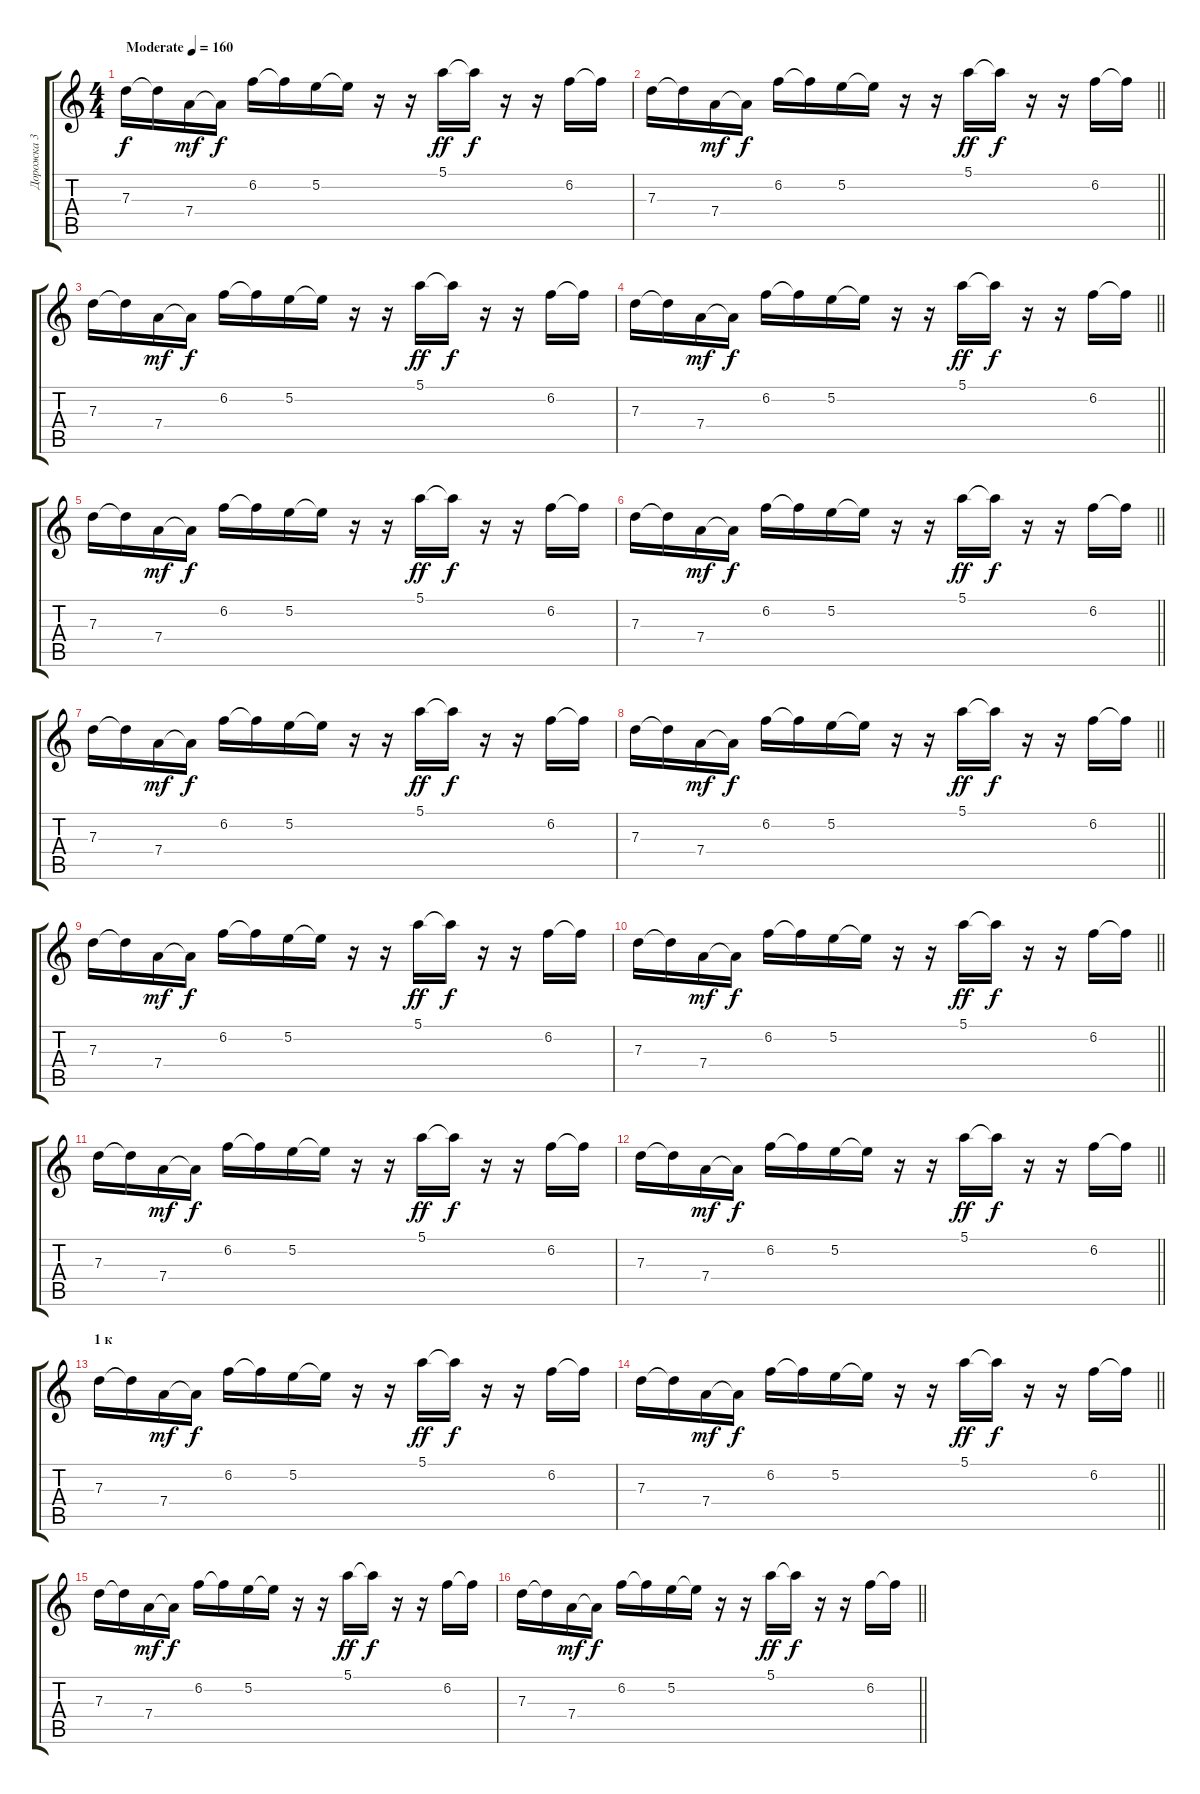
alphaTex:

\track ("Дорожка 3" "Дорожка 3") {instrument electricguitarmuted}
\staff {score tabs}
\tuning (E4 B3 G3 D3 A2 E2) {hide}
\ts (4 4)
\tempo (160 "Moderate")
\clef g2
\ks c
7.3.16{dy f instrument electricguitarmuted} 7.3{t}.16 7.4.16{dy mf} 7.4{t}.16{dy f} 6.2.16 6.2{t}.16 5.2.16 5.2{t}.16 r.16 r.16 5.1.16{dy ff} 5.1{t}.16{dy f} r.16 r.16 6.2.16 6.2{t}.16 |
\barLineRight lightlight
7.3.16 7.3{t}.16 7.4.16{dy mf} 7.4{t}.16{dy f} 6.2.16 6.2{t}.16 5.2.16 5.2{t}.16 r.16 r.16 5.1.16{dy ff} 5.1{t}.16{dy f} r.16 r.16 6.2.16 6.2{t}.16 |
7.3.16 7.3{t}.16 7.4.16{dy mf} 7.4{t}.16{dy f} 6.2.16 6.2{t}.16 5.2.16 5.2{t}.16 r.16 r.16 5.1.16{dy ff} 5.1{t}.16{dy f} r.16 r.16 6.2.16 6.2{t}.16 |
\barLineRight lightlight
7.3.16 7.3{t}.16 7.4.16{dy mf} 7.4{t}.16{dy f} 6.2.16 6.2{t}.16 5.2.16 5.2{t}.16 r.16 r.16 5.1.16{dy ff} 5.1{t}.16{dy f} r.16 r.16 6.2.16 6.2{t}.16 |
7.3.16 7.3{t}.16 7.4.16{dy mf} 7.4{t}.16{dy f} 6.2.16 6.2{t}.16 5.2.16 5.2{t}.16 r.16 r.16 5.1.16{dy ff} 5.1{t}.16{dy f} r.16 r.16 6.2.16 6.2{t}.16 |
\barLineRight lightlight
7.3.16 7.3{t}.16 7.4.16{dy mf} 7.4{t}.16{dy f} 6.2.16 6.2{t}.16 5.2.16 5.2{t}.16 r.16 r.16 5.1.16{dy ff} 5.1{t}.16{dy f} r.16 r.16 6.2.16 6.2{t}.16 |
7.3.16 7.3{t}.16 7.4.16{dy mf} 7.4{t}.16{dy f} 6.2.16 6.2{t}.16 5.2.16 5.2{t}.16 r.16 r.16 5.1.16{dy ff} 5.1{t}.16{dy f} r.16 r.16 6.2.16 6.2{t}.16 |
\barLineRight lightlight
7.3.16 7.3{t}.16 7.4.16{dy mf} 7.4{t}.16{dy f} 6.2.16 6.2{t}.16 5.2.16 5.2{t}.16 r.16 r.16 5.1.16{dy ff} 5.1{t}.16{dy f} r.16 r.16 6.2.16 6.2{t}.16 |
7.3.16 7.3{t}.16 7.4.16{dy mf} 7.4{t}.16{dy f} 6.2.16 6.2{t}.16 5.2.16 5.2{t}.16 r.16 r.16 5.1.16{dy ff} 5.1{t}.16{dy f} r.16 r.16 6.2.16 6.2{t}.16 |
\barLineRight lightlight
7.3.16 7.3{t}.16 7.4.16{dy mf} 7.4{t}.16{dy f} 6.2.16 6.2{t}.16 5.2.16 5.2{t}.16 r.16 r.16 5.1.16{dy ff} 5.1{t}.16{dy f} r.16 r.16 6.2.16 6.2{t}.16 |
7.3.16 7.3{t}.16 7.4.16{dy mf} 7.4{t}.16{dy f} 6.2.16 6.2{t}.16 5.2.16 5.2{t}.16 r.16 r.16 5.1.16{dy ff} 5.1{t}.16{dy f} r.16 r.16 6.2.16 6.2{t}.16 |
\barLineRight lightlight
7.3.16 7.3{t}.16 7.4.16{dy mf} 7.4{t}.16{dy f} 6.2.16 6.2{t}.16 5.2.16 5.2{t}.16 r.16 r.16 5.1.16{dy ff} 5.1{t}.16{dy f} r.16 r.16 6.2.16 6.2{t}.16 |
\section ("" "1 к")
7.3.16 7.3{t}.16 7.4.16{dy mf} 7.4{t}.16{dy f} 6.2.16 6.2{t}.16 5.2.16 5.2{t}.16 r.16 r.16 5.1.16{dy ff} 5.1{t}.16{dy f} r.16 r.16 6.2.16 6.2{t}.16 |
\barLineRight lightlight
7.3.16 7.3{t}.16 7.4.16{dy mf} 7.4{t}.16{dy f} 6.2.16 6.2{t}.16 5.2.16 5.2{t}.16 r.16 r.16 5.1.16{dy ff} 5.1{t}.16{dy f} r.16 r.16 6.2.16 6.2{t}.16 |
7.3.16 7.3{t}.16 7.4.16{dy mf} 7.4{t}.16{dy f} 6.2.16 6.2{t}.16 5.2.16 5.2{t}.16 r.16 r.16 5.1.16{dy ff} 5.1{t}.16{dy f} r.16 r.16 6.2.16 6.2{t}.16 |
\barLineRight lightlight
7.3.16 7.3{t}.16 7.4.16{dy mf} 7.4{t}.16{dy f} 6.2.16 6.2{t}.16 5.2.16 5.2{t}.16 r.16 r.16 5.1.16{dy ff} 5.1{t}.16{dy f} r.16 r.16 6.2.16 6.2{t}.16
